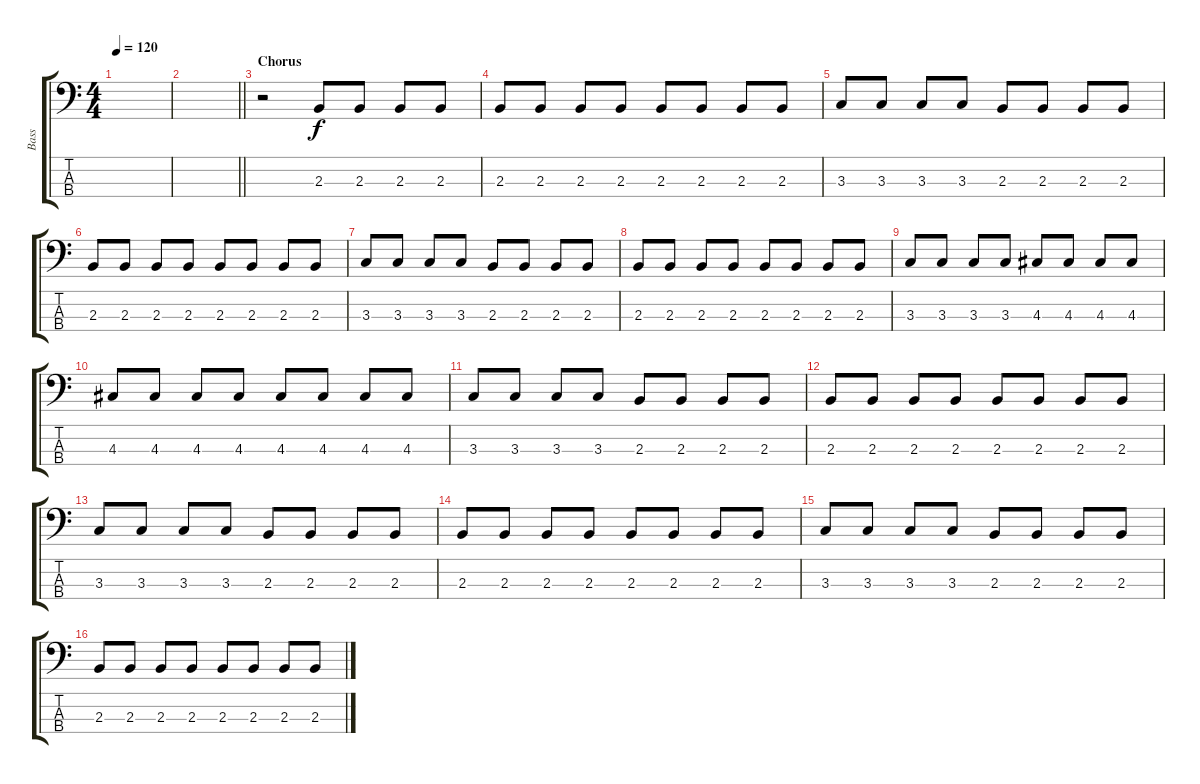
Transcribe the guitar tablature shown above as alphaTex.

\track ("Bass" "Bass") {instrument electricbassfinger}
\staff {score tabs}
\tuning (G2 D2 A1 E1) {hide}
\ts (4 4)
\tempo 120
\clef f4
\ks c
|
\barLineRight lightlight
|
\section ("" "Chorus")
r.2 2.3.8 2.3.8 2.3.8 2.3.8 |
2.3.8 2.3.8 2.3.8 2.3.8 2.3.8 2.3.8 2.3.8 2.3.8 |
3.3.8 3.3.8 3.3.8 3.3.8 2.3.8 2.3.8 2.3.8 2.3.8 |
2.3.8 2.3.8 2.3.8 2.3.8 2.3.8 2.3.8 2.3.8 2.3.8 |
3.3.8 3.3.8 3.3.8 3.3.8 2.3.8 2.3.8 2.3.8 2.3.8 |
2.3.8 2.3.8 2.3.8 2.3.8 2.3.8 2.3.8 2.3.8 2.3.8 |
3.3.8 3.3.8 3.3.8 3.3.8 4.3.8 4.3.8 4.3.8 4.3.8 |
4.3.8 4.3.8 4.3.8 4.3.8 4.3.8 4.3.8 4.3.8 4.3.8 |
3.3.8 3.3.8 3.3.8 3.3.8 2.3.8 2.3.8 2.3.8 2.3.8 |
2.3.8 2.3.8 2.3.8 2.3.8 2.3.8 2.3.8 2.3.8 2.3.8 |
3.3.8 3.3.8 3.3.8 3.3.8 2.3.8 2.3.8 2.3.8 2.3.8 |
2.3.8 2.3.8 2.3.8 2.3.8 2.3.8 2.3.8 2.3.8 2.3.8 |
3.3.8 3.3.8 3.3.8 3.3.8 2.3.8 2.3.8 2.3.8 2.3.8 |
2.3.8 2.3.8 2.3.8 2.3.8 2.3.8 2.3.8 2.3.8 2.3.8
